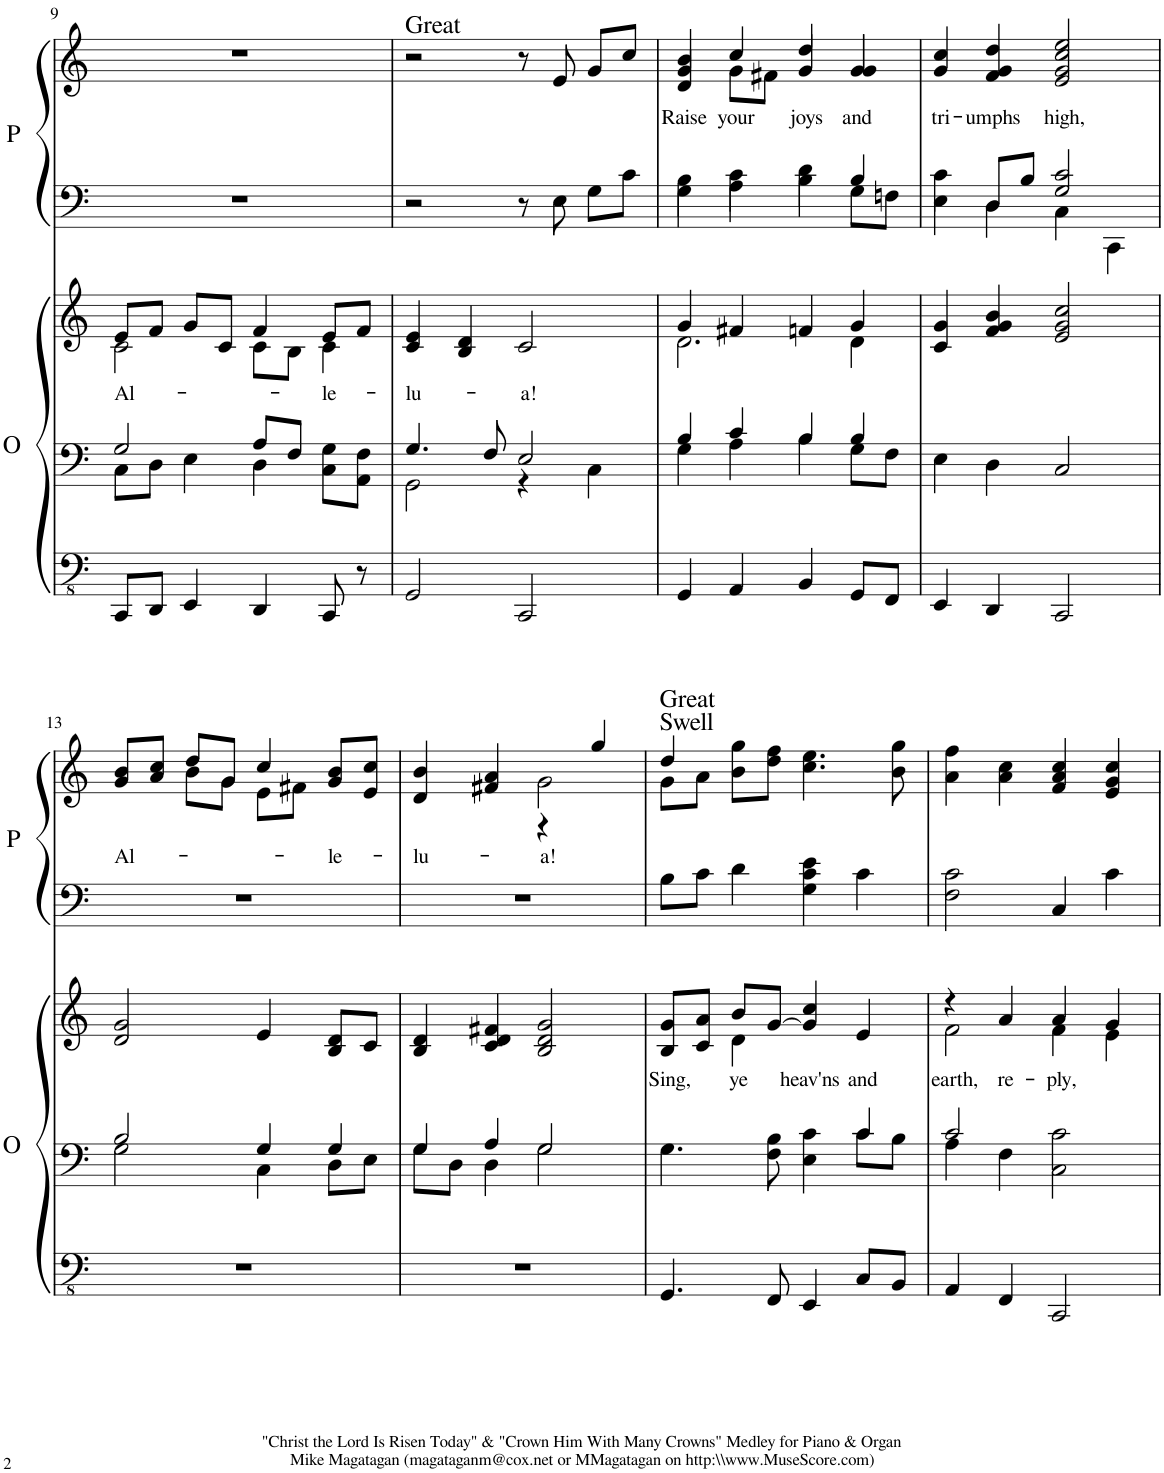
**kern	**kern	**kern	**text	**kern	**kern	**text
*part2	*part2	*part2	*part2	*part1	*part1	*part1
*staff5	*staff4	*staff3	*staff3	*staff2	*staff1	*staff1
*I"Organ	*	*	*	*I"Piano	*	*
*I'O	*	*	*	*I'P	*	*
!!LO:PB:g=z
*clefFv4	*clefF4	*clefG2	*	*clefF4	*clefG2	*
*k[]	*k[]	*k[]	*	*k[]	*k[]	*
*M4/4	*M4/4	*M4/4	*	*M4/4	*M4/4	*
=9	=9	=9	=9	=9	=9	=9
*	*^	*	*	*	*	*
!	!	!	!	!LO:LY:b	!	!	!
*	*	*	*^	*	*	*	*
8CCC/L	2G/	8C\L	8e/L	2c\	Al-	1r	1r	.
8DDD/J	.	8D\J	8f/J	.	.	.	.	.
4EEE/	.	4E\	8g/L	.	.	.	.	.
.	.	.	8c/J	.	.	.	.	.
4DDD/	8A/L	4D\	4f/	8c\L	.	.	.	.
.	8F/J	.	.	8B\J	.	.	.	.
!	!	!	!	!	!LO:LY:b	!	!	!
8CCC/	4ryy	8C\ 8G\L	8e/L	4c\	-le-	.	.	.
8r	.	8AA\ 8F\J	8f/J	.	.	.	.	.
*	*	*	*v	*v	*	*	*	*
=10	=10	=10	=10	=10	=10	=10	=10
!	!	!	!	!	!	!LO:TX:a:t=Great	!
!	!	!	!	!LO:LY:b	!	!	!
2GGG/	4.G/	2GG\	4c/ 4e/	-lu-	2r	2r	.
.	.	.	4B/ 4d/	.	.	.	.
.	8F/	.	.	.	.	.	.
!	!	!	!	!LO:LY:b	!	!	!
2CCC/	2E/	4r	2c/	-a!	8r	8r	.
.	.	.	.	.	8E\	8e/	.
.	.	4C\	.	.	8G\L	8g/L	.
.	.	.	.	.	8c\J	8cc/J	.
=11	=11	=11	=11	=11	=11	=11	=11
*	*	*	*^	*	*^	*^	*
!	!	!	!	!	!	!	!	!	!	!LO:LY:b
4GGG/	4B/	4G\	4g/	2.d\	.	4B\	4G\	4g/ 4b/	4d/	Raise
!	!	!	!	!	!	!	!	!	!	!LO:LY:b
4AAA/	4c/	4A\	4f#X/	.	.	4c\	4A\	4cc/	8g\L	your
.	.	.	.	.	.	.	.	.	8f#X\J	.
!	!	!	!	!	!	!	!	!	!	!LO:LY:b
4BBB/	4B/	4B\	4fn/	.	.	4d\	4B\	4dd/	4g/	joys
!	!	!	!	!	!	!	!	!	!	!LO:LY:b
8GGG/L	4B/	8G\L	4g/	4d\	.	4B/	8G\L	4g/	4g/	and
8FFF/J	.	8F\J	.	.	.	.	8Fn\J	.	.	.
*	*	*	*v	*v	*	*	*	*v	*v	*
=12	=12	=12	=12	=12	=12	=12	=12	=12
!	!	!	!	!	!	!	!	!LO:LY:b
*	*v	*v	*	*	*	*	*	*
4EEE/	4E\	4c/ 4g/	.	4c\	4E\	4g/ 4cc/	tri-
!	!	!	!	!	!	!	!LO:LY:b
4DDD/	4D\	4f/ 4g/ 4b/	.	8D/L	4D\	4f/ 4g/ 4dd/	-umphs
.	.	.	.	8B/J	.	.	.
!	!	!	!	!	!	!	!LO:LY:b
2CCC/	2C/	2e/ 2g/ 2cc/	.	2G/ 2c/	4C\	2e/ 2g/ 2cc/ 2ee/	high,
.	.	.	.	.	4CC\	.	.
!!LO:LB:g=z
=13	=13	=13	=13	=13	=13	=13	=13
*	*^	*	*	*	*	*	*
!	!	!	!	!	!	!	!	!LO:LY:b
*	*	*	*	*	*v	*v	*^	*
1r	2B/	2G\	2d/ 2g/	.	1r	8g/ 8b/L	4ryy	Al-
.	.	.	.	.	.	8a/ 8cc/J	.	.
.	.	.	.	.	.	8dd/L	8b\L	.
.	.	.	.	.	.	8g/J	8g\J	.
.	4G/	4C\	4e/	.	.	4cc/	8e\L	.
.	.	.	.	.	.	.	8f#X\J	.
!	!	!	!	!	!	!	!	!LO:LY:b
.	4G/	8D\L	8B/ 8d/L	.	.	8g/ 8b/L	4ryy	-le-
.	.	8E\J	8c/J	.	.	8e/ 8cc/J	.	.
=14	=14	=14	=14	=14	=14	=14	=14	=14
!	!	!	!	!	!	!	!	!LO:LY:b
1r	4G/	8G\L	4B/ 4d/	.	1r	4d/ 4b/	2ryy	-lu-
.	.	8D\J	.	.	.	.	.	.
.	4A/	4D\	4c/ 4d/ 4f#X/	.	.	4f#X/ 4a/	.	.
!	!	!	!	!	!	!	!	!LO:LY:b
.	2G/	2G\	2B/ 2d/ 2g/	.	.	2g\	4r	-a!
.	.	.	.	.	.	.	4gg/	.
=15	=15	=15	=15	=15	=15	=15	=15	=15
!	!	!	!	!	!	!LO:TX:a:t=Swell	!	!
!	!	!	!	!	!	!LO:TX:a:t=Great	!	!
!	!	!	!	!LO:LY:b	!	!	!	!
*	*	*	*^	*	*	*	*	*
4.GGG/	4.G\	2.ryy	8B/ 8g/L	4ryy	Sing,	8B\L	4dd/	8g\L	.
.	.	.	8c/ 8a/J	.	.	8c\J	.	8a\J	.
!	!	!	!	!	!LO:LY:b	!	!	!	!
.	.	.	8b/L	4d\	ye	4d\	8b\ 8gg\L	2.ryy	.
8FFF/	8F\ 8B\	.	[8g/J	.	.	.	8dd\ 8ff\J	.	.
!	!	!	!	!	!LO:LY:b	!	!	!	!
4EEE/	4E\ 4c\	.	4g/] 4cc/	2ryy	heav'ns	4G\ 4c\ 4e\	4.cc\ 4.ee\	.	.
!	!	!	!	!	!LO:LY:b	!	!	!	!
8CC/L	8c\L	4c/	4e/	.	and	4c\	.	.	.
8BBB/J	8B\J	.	.	.	.	.	8b\ 8gg\	.	.
*	*	*	*	*	*	*	*v	*v	*
=16	=16	=16	=16	=16	=16	=16	=16	=16
!	!	!	!	!	!LO:LY:b	!	!	!
4AAA/	4A\	2c/	4r	2f\	earth,	2F\ 2c\	4a\ 4ff\	.
!	!	!	!	!	!LO:LY:b	!	!	!
4FFF/	4F\	.	4a/	.	re-	.	4a\ 4cc\	.
!	!	!	!	!	!LO:LY:b	!	!	!
2CCC/	2C\	2c\	4a/	4f\	-ply,	4C/	4f/ 4a/ 4cc/	.
.	.	.	4g/	4e\	.	4c\	4e/ 4g/ 4cc/	.
*	*v	*v	*	*	*	*	*	*
*	*	*v	*v	*	*	*	*
=	=	=	=	=	=	=
*-	*-	*-	*-	*-	*-	*-
